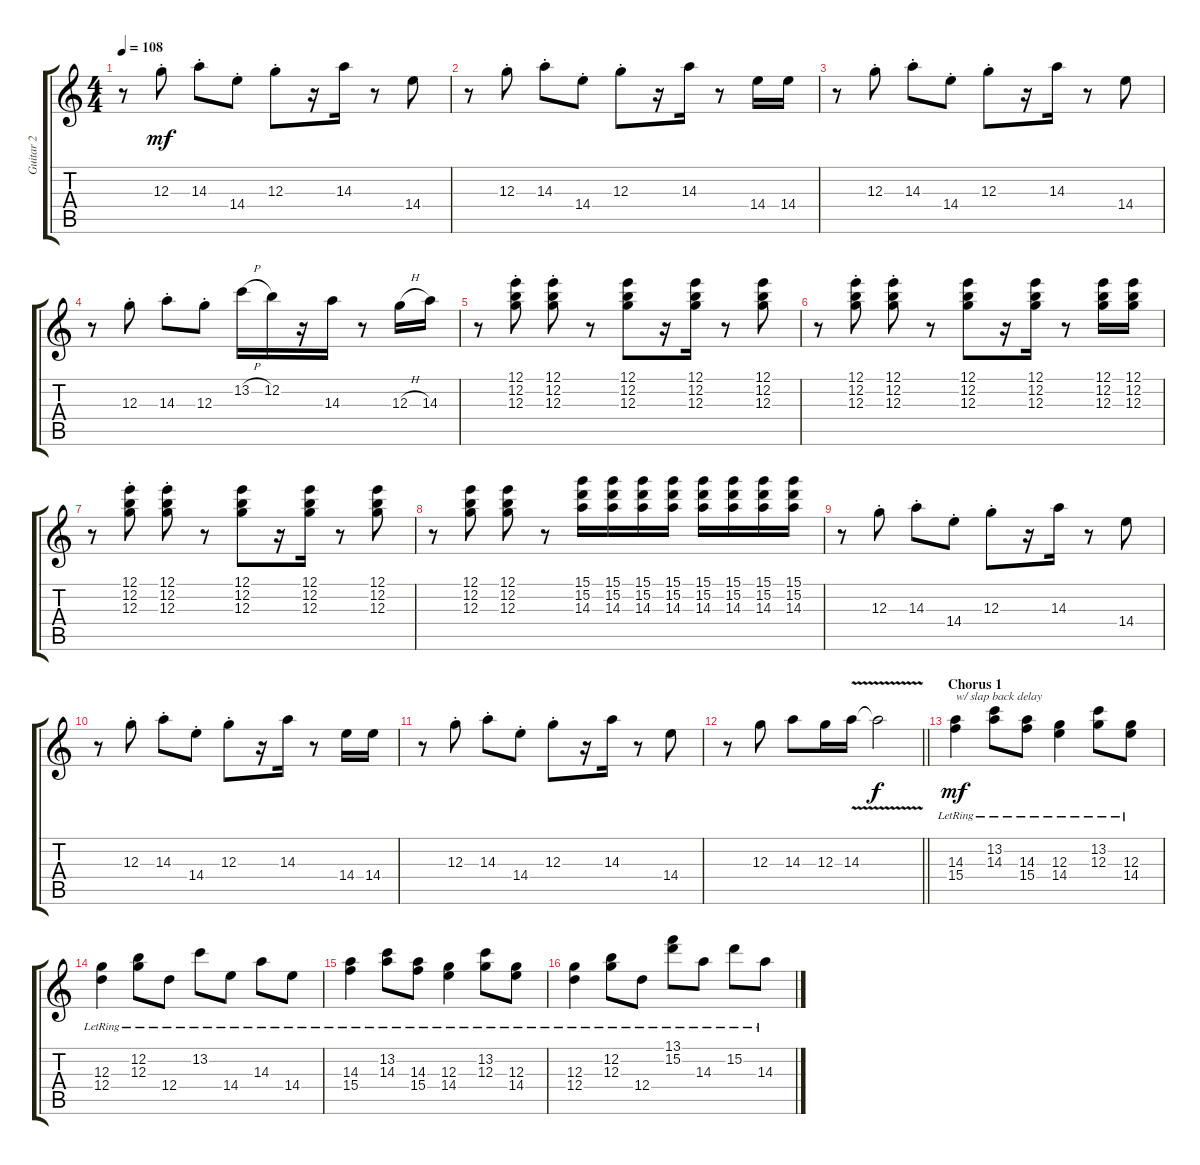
\track ("Guitar 2" "Guitar 2") {instrument electricguitarclean}
\staff {score tabs}
\tuning (E4 B3 G3 D3 A2 E2) {hide}
\ts (4 4)
\tempo 108
\clef g2
\ks c
r.8{dy mf} 12.3{st}.8 14.3{st}.8 14.4{st}.8 12.3{st}.8 r.16 14.3.16 r.8 14.4.8 |
r.8 12.3{st}.8 14.3{st}.8 14.4{st}.8 12.3{st}.8 r.16 14.3.16 r.8 14.4.16 14.4.16 |
r.8 12.3{st}.8 14.3{st}.8 14.4{st}.8 12.3{st}.8 r.16 14.3.16 r.8 14.4.8 |
r.8 12.3{st}.8 14.3{st}.8 12.3{st}.8 13.2{h}.16 12.2.16 r.16 14.3.16 r.8 12.3{h}.16 14.3.16 |
r.8 (12.1{st} 12.2{st} 12.3{st}).8 (12.1{st} 12.2{st} 12.3{st}).8 r.8 (12.1 12.2 12.3).8 r.16 (12.1 12.2 12.3).16 r.8 (12.1 12.2 12.3).8 |
r.8 (12.1{st} 12.2{st} 12.3{st}).8 (12.1{st} 12.2{st} 12.3{st}).8 r.8 (12.1 12.2 12.3).8 r.16 (12.1 12.2 12.3).16 r.8 (12.1 12.2 12.3).16 (12.1 12.2 12.3).16 |
r.8 (12.1{st} 12.2{st} 12.3{st}).8 (12.1{st} 12.2{st} 12.3{st}).8 r.8 (12.1 12.2 12.3).8 r.16 (12.1 12.2 12.3).16 r.8 (12.1 12.2 12.3).8 |
r.8 (12.1 12.2 12.3).8 (12.1 12.2 12.3).8 r.8 (15.1 15.2 14.3).16 (15.1 15.2 14.3).16 (15.1 15.2 14.3).16 (15.1 15.2 14.3).16 (15.1 15.2 14.3).16 (15.1 15.2 14.3).16 (15.1 15.2 14.3).16 (15.1 15.2 14.3).16 |
r.8 12.3{st}.8{balance 8} 14.3{st}.8 14.4{st}.8 12.3{st}.8 r.16 14.3.16 r.8 14.4.8 |
r.8 12.3{st}.8 14.3{st}.8 14.4{st}.8 12.3{st}.8 r.16 14.3.16 r.8 14.4.16 14.4.16 |
r.8 12.3{st}.8 14.3{st}.8 14.4{st}.8 12.3{st}.8 r.16 14.3.16 r.8 14.4.8 |
\barLineRight lightlight
r.8 12.3.8 14.3.8 12.3.16 14.3{v}.16 14.3{t}.2{dy f} |
\section ("" "Chorus 1")
(14.3{lr} 15.4{lr}).4{txt "w/ slap back delay" dy mf balance 16} (13.2{lr} 14.3{lr}).8 (14.3{lr} 15.4{lr}).8 (12.3{lr} 14.4{lr}).4 (13.2{lr} 12.3{lr}).8 (12.3{lr} 14.4{lr}).8 |
(12.3{lr} 12.4{lr}).4 (12.2{lr} 12.3{lr}).8 12.4{lr}.8 13.2{lr}.8 14.4{lr}.8 14.3{lr}.8 14.4{lr}.8 |
(14.3{lr} 15.4{lr}).4 (13.2{lr} 14.3{lr}).8 (14.3{lr} 15.4{lr}).8 (12.3{lr} 14.4{lr}).4 (13.2{lr} 12.3{lr}).8 (12.3{lr} 14.4{lr}).8 |
(12.3{lr} 12.4{lr}).4 (12.2{lr} 12.3{lr}).8 12.4{lr}.8 (13.1{lr} 15.2{lr}).8 14.3{lr}.8 15.2{lr}.8 14.3{lr}.8
